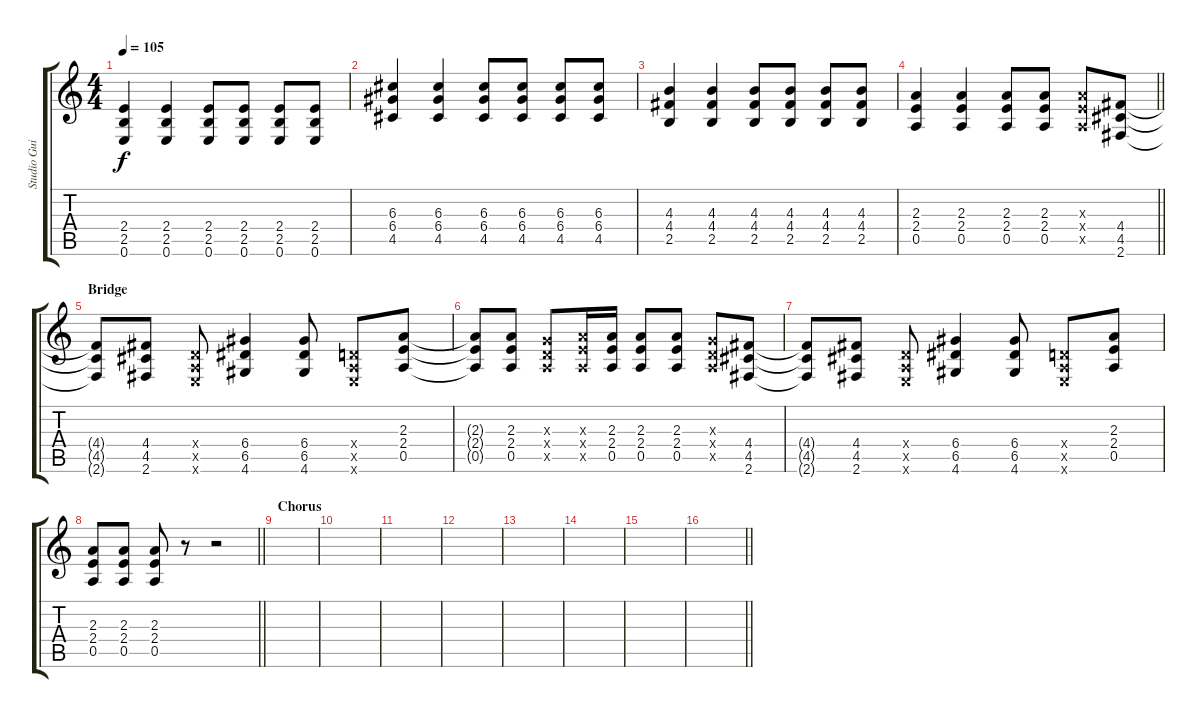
\track ("Studio Guitar 2" "Studio Gui") {instrument overdrivenguitar}
\staff {score tabs}
\tuning (E4 B3 G3 D3 A2 E2) {hide}
\ts (4 4)
\tempo 105
\clef g2
\ks c
(2.4 2.5 0.6).4{dy f} (2.4 2.5 0.6).4 (2.4 2.5 0.6).8 (2.4 2.5 0.6).8 (2.4 2.5 0.6).8 (2.4 2.5 0.6).8 |
(6.3 6.4 4.5).4 (6.3 6.4 4.5).4 (6.3 6.4 4.5).8 (6.3 6.4 4.5).8 (6.3 6.4 4.5).8 (6.3 6.4 4.5).8 |
(4.3 4.4 2.5).4 (4.3 4.4 2.5).4 (4.3 4.4 2.5).8 (4.3 4.4 2.5).8 (4.3 4.4 2.5).8 (4.3 4.4 2.5).8 |
\barLineRight lightlight
(2.3 2.4 0.5).4 (2.3 2.4 0.5).4 (2.3 2.4 0.5).8 (2.3 2.4 0.5).8 (2.3{x} 2.4{x} 0.5{x}).8 (4.4 4.5 2.6).8 |
\section ("" "Bridge")
(4.4{t} 4.5{t} 2.6{t}).8 (4.4 4.5 2.6).8 (0.4{x} 0.5{x} 0.6{x}).8 (6.4 6.5 4.6).4 (6.4 6.5 4.6).8 (0.4{x} 0.5{x} 0.6{x}).8 (2.3 2.4 0.5).8 |
(2.3{t} 2.4{t} 0.5{t}).8 (2.3 2.4 0.5).8 (0.3{x} 0.4{x} 0.5{x}).8 (2.3{x} 2.4{x} 0.5{x}).16 (2.3 2.4 0.5).16 (2.3 2.4 0.5).8 (2.3 2.4 0.5).8 (0.3{x} 0.4{x} 0.5{x}).8 (4.4 4.5 2.6).8 |
(4.4{t} 4.5{t} 2.6{t}).8 (4.4 4.5 2.6).8 (0.4{x} 0.5{x} 0.6{x}).8 (6.4 6.5 4.6).4 (6.4 6.5 4.6).8 (0.4{x} 0.5{x} 0.6{x}).8 (2.3 2.4 0.5).8 |
\barLineRight lightlight
(2.3 2.4 0.5).8 (2.3 2.4 0.5).8 (2.3 2.4 0.5).8 r.8 r.2 |
\section ("" "Chorus")
|
|
|
|
|
|
|
\barLineRight lightlight
